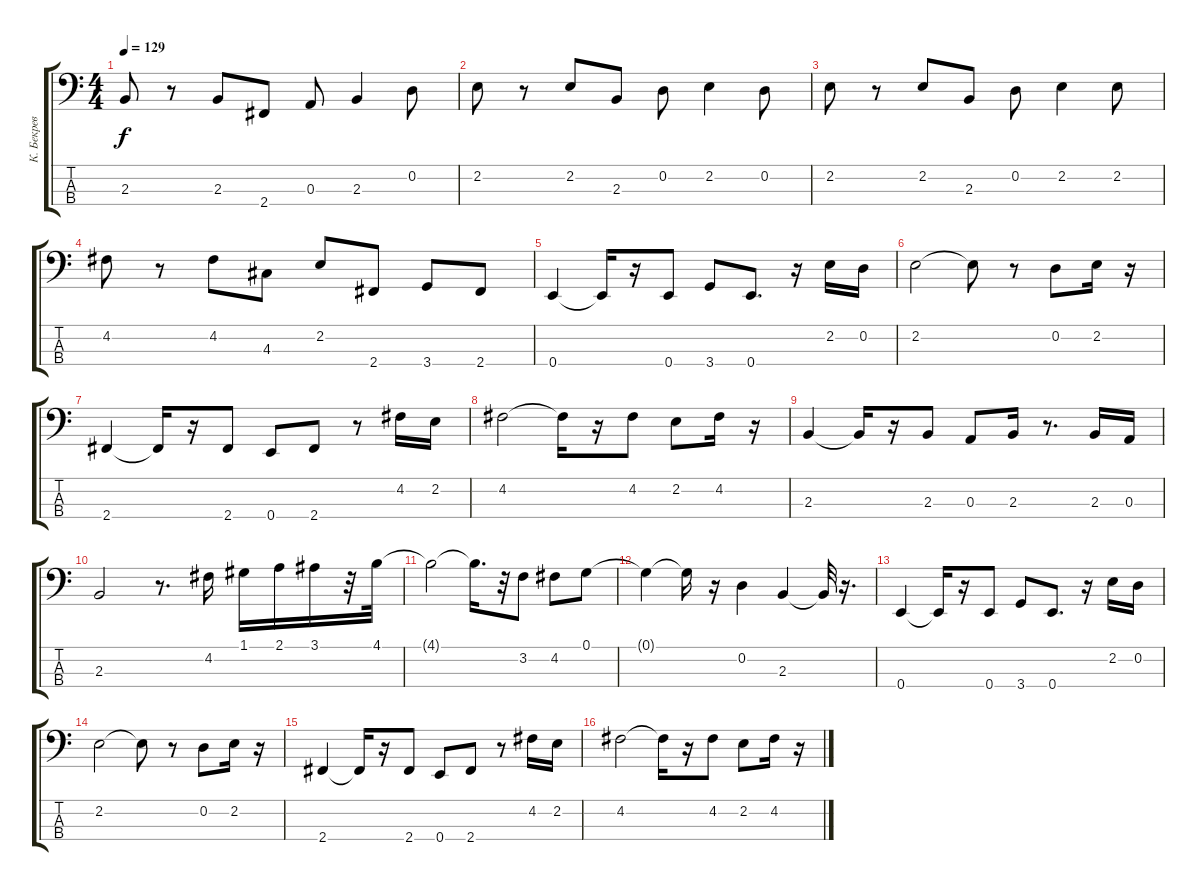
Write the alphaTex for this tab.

\track ("К. Бекрев" "К. Бекрев") {instrument electricbasspick}
\staff {score tabs}
\tuning (G2 D2 A1 E1) {hide}
\ts (4 4)
\tempo 129
\clef f4
\ks c
2.3.8{dy f} r.8 2.3.8 2.4.8 0.3.8 2.3.4 0.2.8 |
2.2.8 r.8 2.2.8 2.3.8 0.2.8 2.2.4 0.2.8 |
2.2.8 r.8 2.2.8 2.3.8 0.2.8 2.2.4 2.2.8 |
4.2.8 r.8 4.2.8 4.3.8 2.2.8 2.4.8 3.4.8 2.4.8 |
0.4.4 0.4{t}.16 r.16 0.4.8 3.4.8 0.4.8{d} r.16 2.2.16 0.2.16 |
2.2.2 2.2{t}.8 r.8 0.2.8 2.2.16 r.16 |
2.4.4 2.4{t}.16 r.16 2.4.8 0.4.8 2.4.8 r.8 4.2.16 2.2.16 |
4.2.2 4.2{t}.16 r.16 4.2.8 2.2.8 4.2.16 r.16 |
2.3.4 2.3{t}.16 r.16 2.3.8 0.3.8 2.3.16 r.8{d} 2.3.16 0.3.16 |
2.3.2 r.8{d} 4.2.16 1.1.16 2.1.16 3.1.16 r.32 4.1.32 |
4.1{t}.2 4.1{t}.16{d} r.32 3.2.8 4.2.8 0.1.8 |
0.1{t}.4 0.1{t}.16 r.16 0.2.4 2.3.4 2.3{t}.32 r.16{d} |
0.4.4 0.4{t}.16 r.16 0.4.8 3.4.8 0.4.8{d} r.16 2.2.16 0.2.16 |
2.2.2 2.2{t}.8 r.8 0.2.8 2.2.16 r.16 |
2.4.4 2.4{t}.16 r.16 2.4.8 0.4.8 2.4.8 r.8 4.2.16 2.2.16 |
4.2.2 4.2{t}.16 r.16 4.2.8 2.2.8 4.2.16 r.16
